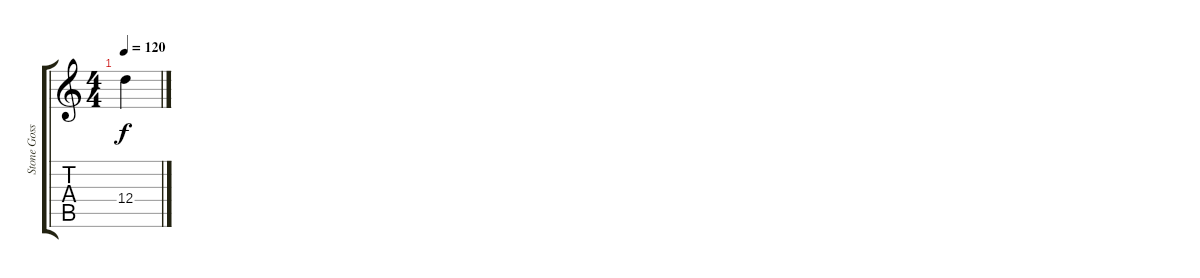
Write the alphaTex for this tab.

\track ("Stone Gossard" "Stone Goss") {instrument overdrivenguitar}
\staff {score tabs}
\tuning (E4 B3 G3 D3 A2 E2) {hide}
\ts (4 4)
\tempo 120
\clef g2
\ks c
12.4{t}.4{dy f}
